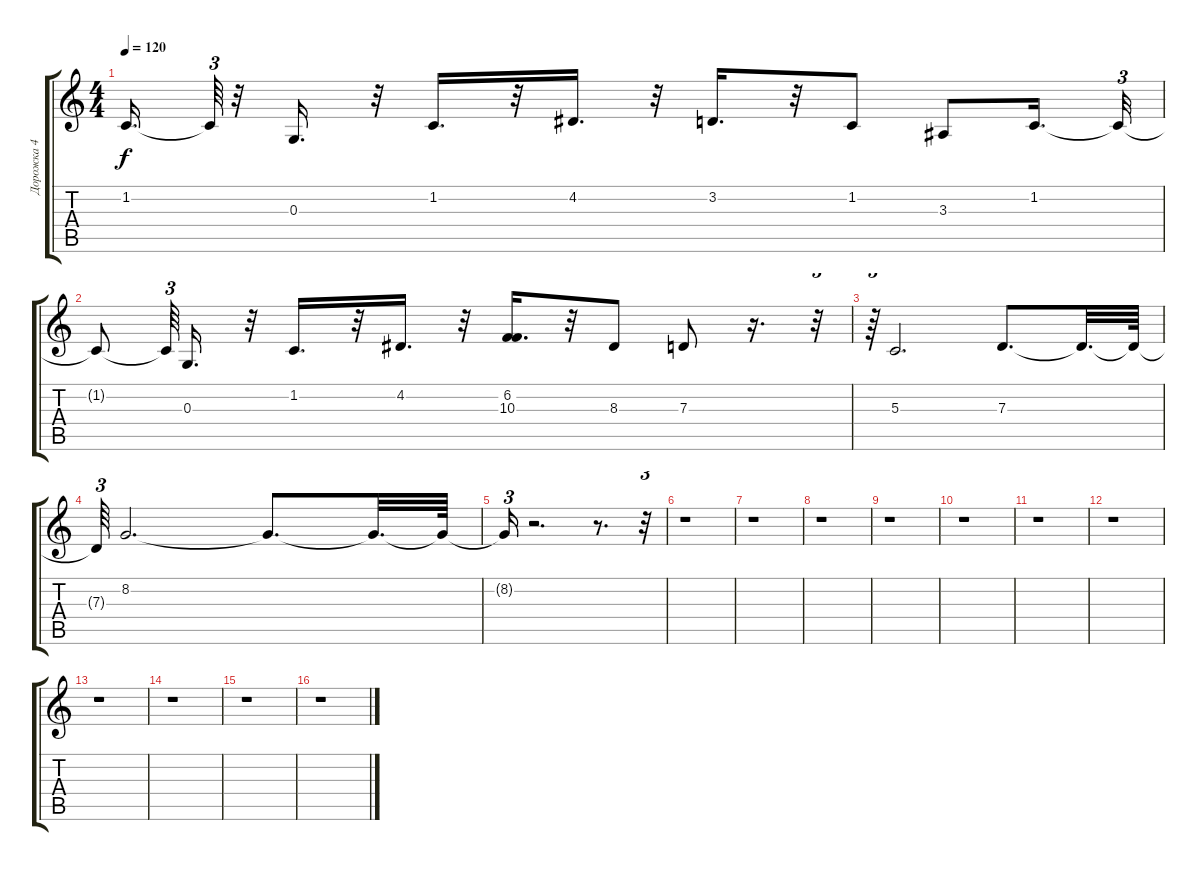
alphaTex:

\track ("Дорожка 4" "Дорожка 4") {instrument electricpiano2}
\staff {score tabs}
\tuning (E4 B3 G3 D3 A2 E2) {hide}
\ts (4 4)
\tempo 120
\clef g2
\ks c
1.2{t}.16{d dy f} 1.2{t}.64{tu (3 2)} r.32 0.3.16{d} r.32 1.2.16{d} r.32 4.2.16{d} r.32 3.2.16{d} r.32 1.2.8 3.3.8 1.2.16{d} 1.2{t}.32{tu (3 2)} |
1.2{t}.8 1.2{t}.64{tu (3 2) beam splitsecondary} 0.3.16{d} r.32 1.2.16{d} r.32 4.2.16{d} r.32 (6.2 10.3).16{d} r.32 8.3.8 7.3.8 r.16{d} r.32{tu (3 2)} |
r.64{tu (3 2)} 5.3.2{d} 7.3.8{d} 7.3{t}.32{d} 7.3{t}.64 |
7.3{t}.64{tu (3 2)} 8.2.2{d} 8.2{t}.8{d} 8.2{t}.32{d} 8.2{t}.64 |
8.2{t}.16{tu (3 2)} r.2{d} r.8{d} r.32{tu (3 2)} |
r.1 |
r.1 |
r.1 |
r.1 |
r.1 |
r.1 |
r.1 |
r.1 |
r.1 |
r.1 |
r.1
